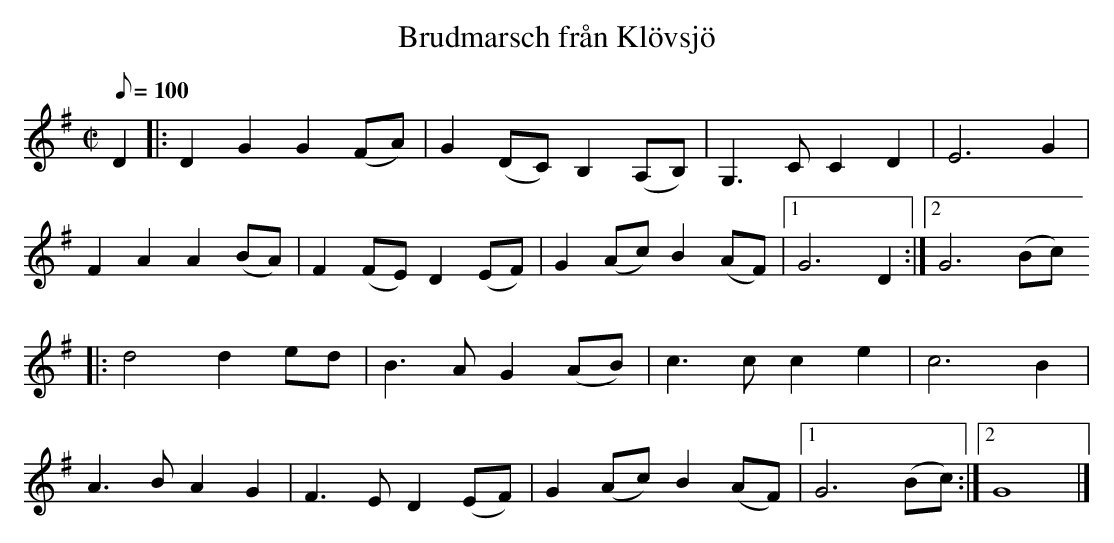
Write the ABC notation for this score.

X:1
T: Brudmarsch från Klövsjö
M: C|
L: 1/8
Q: 100
K: G
D2 |: D2G2 G2(FA) | G2(DC) B,2(A,B,) | G,3C C2D2 | E6G2 |
 F2A2 A2(BA) | F2(FE) D2(EF) | G2(Ac) B2(AF) |1 G6D2 :|2 G6(Bc)
|: d4 d2ed | B3A G2(AB) | c3c c2e2 | c6B2 |
 A3B A2G2 | F3E D2(EF) | G2(Ac) B2(AF) |1 G6(Bc) :|2 G8 |]
